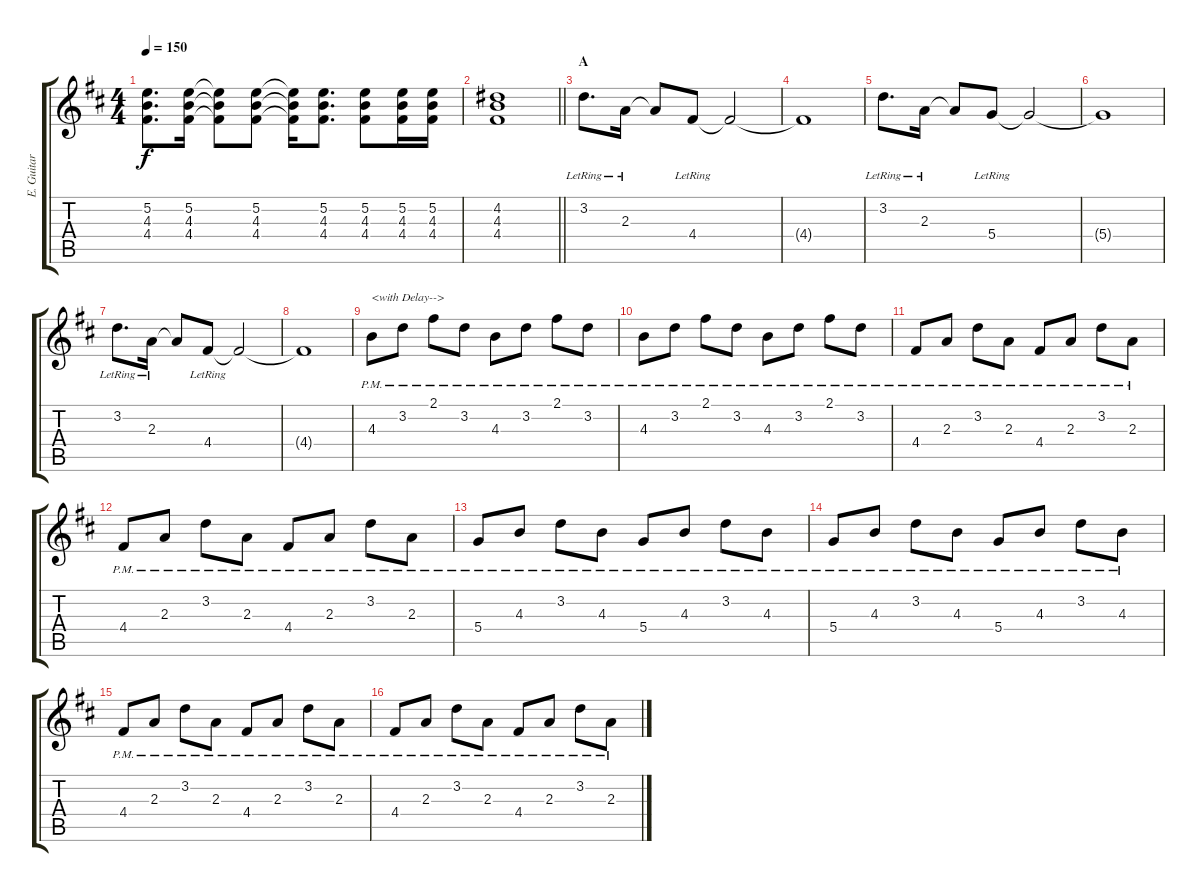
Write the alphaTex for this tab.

\track ("E. Guitar I" "E. Guitar ") {instrument overdrivenguitar}
\staff {score tabs}
\tuning (E4 B3 G3 D3 A2 E2) {hide}
\ts (4 4)
\tempo 150
\clef g2
\ks d
(5.2 4.3 4.4).8{d dy f} (5.2 4.3 4.4).16 (5.2{t} 4.3{t} 4.4{t}).8 (5.2 4.3 4.4).8 (5.2{t} 4.3{t} 4.4{t}).16 (5.2 4.3 4.4).8{d} (5.2 4.3 4.4).8 (5.2 4.3 4.4).16 (5.2 4.3 4.4).16 |
\barLineRight lightlight
(4.2 4.3 4.4).1 |
\section ("" "A")
3.2{lr}.8{d} 2.3{lr}.16 2.3{t}.8 4.4{lr}.8 4.4{t}.2 |
4.4{t}.1 |
3.2{lr}.8{d} 2.3{lr}.16 2.3{t}.8 5.4{lr}.8 5.4{t}.2 |
5.4{t}.1 |
3.2{lr}.8{d} 2.3{lr}.16 2.3{t}.8 4.4{lr}.8 4.4{t}.2 |
4.4{t}.1 |
4.3{pm}.8{txt "<with Delay-->"} 3.2{pm}.8 2.1{pm}.8 3.2{pm}.8 4.3{pm}.8 3.2{pm}.8 2.1{pm}.8 3.2{pm}.8 |
4.3{pm}.8 3.2{pm}.8 2.1{pm}.8 3.2{pm}.8 4.3{pm}.8 3.2{pm}.8 2.1{pm}.8 3.2{pm}.8 |
4.4{pm}.8 2.3{pm}.8 3.2{pm}.8 2.3{pm}.8 4.4{pm}.8 2.3{pm}.8 3.2{pm}.8 2.3{pm}.8 |
4.4{pm}.8 2.3{pm}.8 3.2{pm}.8 2.3{pm}.8 4.4{pm}.8 2.3{pm}.8 3.2{pm}.8 2.3{pm}.8 |
5.4{pm}.8 4.3{pm}.8 3.2{pm}.8 4.3{pm}.8 5.4{pm}.8 4.3{pm}.8 3.2{pm}.8 4.3{pm}.8 |
5.4{pm}.8 4.3{pm}.8 3.2{pm}.8 4.3{pm}.8 5.4{pm}.8 4.3{pm}.8 3.2{pm}.8 4.3{pm}.8 |
4.4{pm}.8 2.3{pm}.8 3.2{pm}.8 2.3{pm}.8 4.4{pm}.8 2.3{pm}.8 3.2{pm}.8 2.3{pm}.8 |
4.4{pm}.8 2.3{pm}.8 3.2{pm}.8 2.3{pm}.8 4.4{pm}.8 2.3{pm}.8 3.2{pm}.8 2.3{pm}.8
